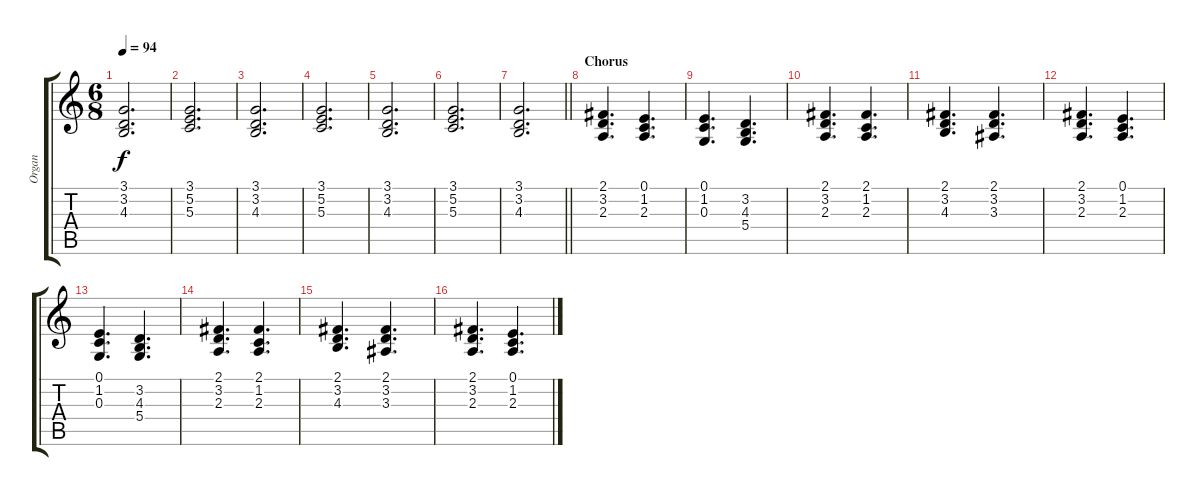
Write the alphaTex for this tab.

\track ("Organ" "Organ") {instrument percussiveorgan}
\staff {score tabs}
\tuning (E4 B3 G3 D3 A2 E2) {hide}
\ts (6 8)
\tempo 94
\clef g2
\ks c
(3.1 3.2 4.3).2{d dy f} |
(3.1 5.2 5.3).2{d} |
(3.1 3.2 4.3).2{d} |
(3.1 5.2 5.3).2{d} |
(3.1 3.2 4.3).2{d} |
(3.1 5.2 5.3).2{d} |
\barLineRight lightlight
(3.1 3.2 4.3).2{d} |
\section ("" "Chorus")
(2.1 3.2 2.3).4{d} (0.1 1.2 2.3).4{d} |
(0.1 1.2 0.3).4{d} (3.2 4.3 5.4).4{d} |
(2.1 3.2 2.3).4{d} (2.1 1.2 2.3).4{d} |
(2.1 3.2 4.3).4{d} (2.1 3.2 3.3).4{d} |
(2.1 3.2 2.3).4{d} (0.1 1.2 2.3).4{d} |
(0.1 1.2 0.3).4{d} (3.2 4.3 5.4).4{d} |
(2.1 3.2 2.3).4{d} (2.1 1.2 2.3).4{d} |
(2.1 3.2 4.3).4{d} (2.1 3.2 3.3).4{d} |
(2.1 3.2 2.3).4{d} (0.1 1.2 2.3).4{d}
